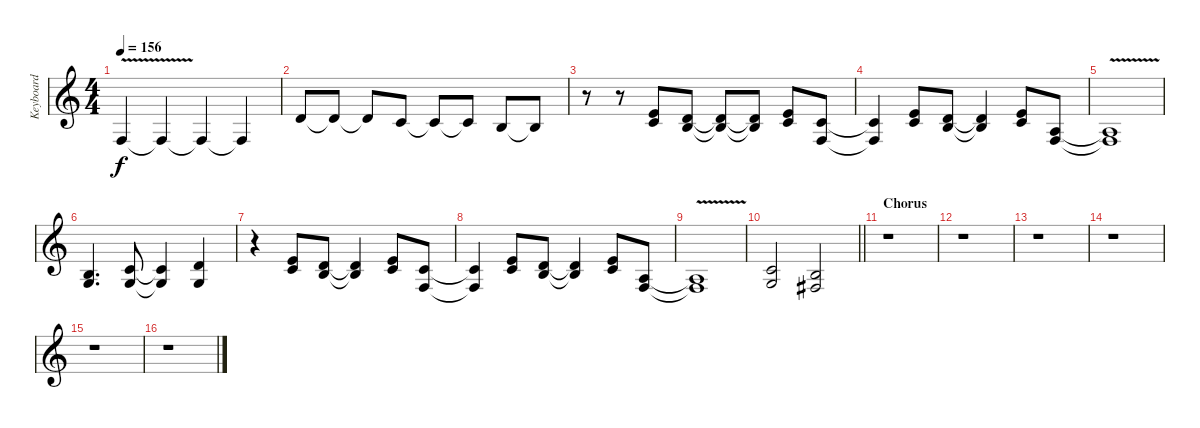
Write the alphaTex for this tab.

\track ("Keyboard" "Keyboard") {instrument synthstrings2}
\staff {score}
\tuning (E4 B3 G3 D3 A2 E2) {hide}
\ts (4 4)
\tempo 156
\clef g2
\ks c
3.4{v t}.4{dy f} 3.4{t}.4 3.4{t}.4 3.4{t}.4 |
7.3.8 7.3{t}.8 7.3{t}.8 5.3.8 5.3{t}.8 5.3{t}.8 4.3.8 4.3{t}.8 |
r.8 r.8 (5.2 5.3).8 (3.2 4.3).8 (3.2{t} 4.3{t}).8 (3.2{t} 4.3{t}).8 (5.2 5.3).8 (1.2 3.4).8 |
(1.2{t} 3.4{t}).4 (5.2 5.3).8 (3.2 4.3).8 (3.2{t} 4.3{t}).4 (5.2 5.3).8 (2.3 3.4).8 |
(2.3{v t} 3.4{v t}).1 |
(4.3 5.4).4{d} (5.3 5.4).8 (5.3{t} 5.4{t}).4 (7.3 5.4).4 |
r.4 (5.2 5.3).8 (3.2 4.3).8 (3.2{t} 4.3{t}).4 (5.2 5.3).8 (1.2 3.4).8 |
(1.2{t} 3.4{t}).4 (5.2 5.3).8 (3.2 4.3).8 (3.2{t} 4.3{t}).4 (5.2 5.3).8 (2.3 3.4).8 |
(2.3{v t} 3.4{v t}).1 |
\barLineRight lightlight
(5.3 5.4).2 (4.3 4.4).2 |
\section ("" "Chorus")
r.1 |
r.1 |
r.1 |
r.1 |
r.1 |
r.1
